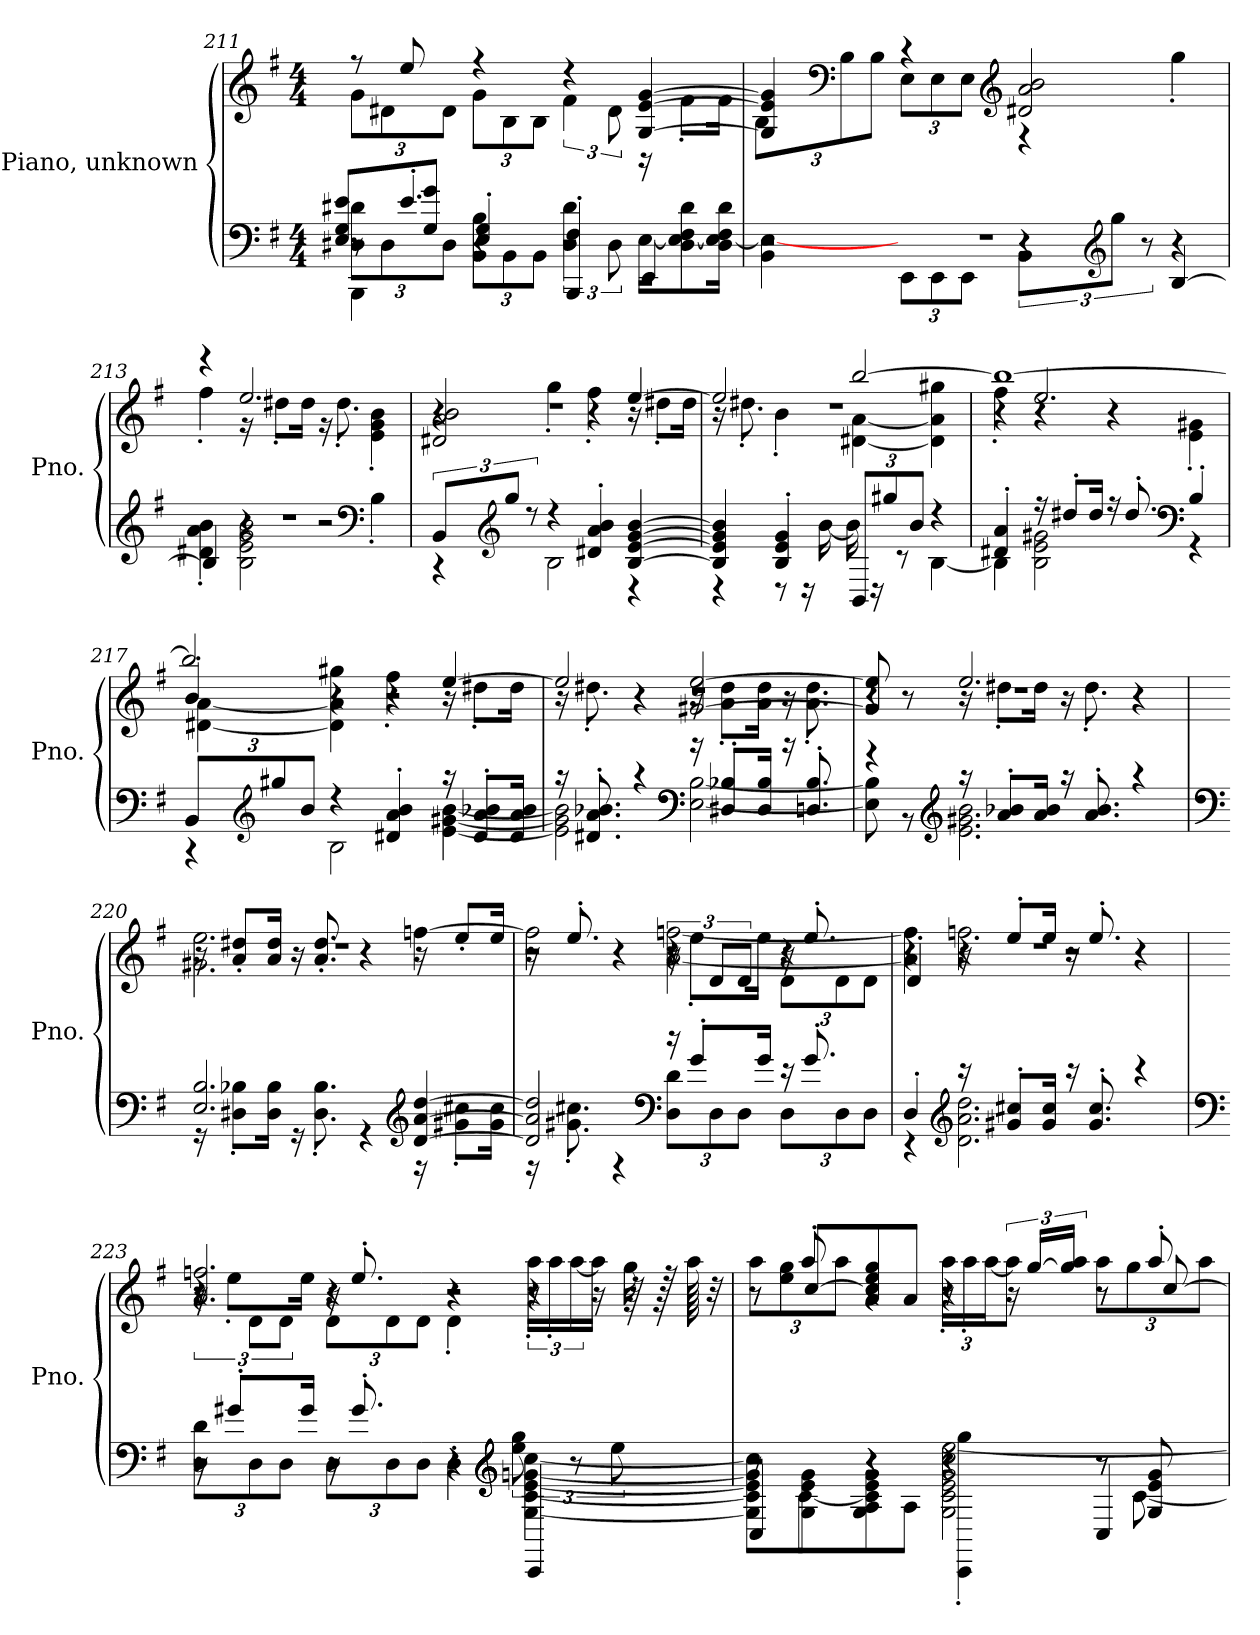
**kern	**kern
*part1	*part1
*staff2	*staff1
*I"Piano, unknown	*
*I'Pno.	*
!!LO:LB:g=z
*clefF4	*clefG2
*k[f#]	*k[f#]
*M4/4	*M4/4
=211	=211
*^	*^
*	*Xbrackettup	*	*Xbrackettup
*^	*^	*	*
8r	12D#X\ 12d#X\L	8E/ 8G/ 8e/L	4BBB\	8r	12g\L
.	12D#\	.	.	.	12d#X\
4.e'/	.	8G/ 8g/J	.	8ee/	.
.	12D#\J	.	.	.	12d#\J
.	12BB\ 12B\L	4E/' 4G/'	4r	4r	12g\L
.	12BB\	.	.	.	12B\
.	12BB\J	.	.	.	12B\J
*	*brackettup	*	*	*	*brackettup
2r	6D#\ 6d#\	4BBB/' 4F#/'	2r	4r	6f#\
.	12D#\	.	.	.	12d#\
.	[16E\KL	4EE/	.	[4G/ [4e/ [4g/	16r
.	8D#\ 8E\_ 8F#\ 8d#\	.	.	.	8f#'\L
.	16D#\ 16E\_ 16F#\ 16d#\Jk	.	.	.	16f#\Jk
*	*	*v	*v	*	*
=212	=212	=212	=212	=212
*	*	*	*	*Xbrackettup
1r	4BB\ 4E\_	2r	4G/] 4e/] 4g/]	12B\L
*	*	*	*clefF4	*
.	.	.	.	12B\
.	.	.	.	12B\J
*	*Xbrackettup	*	*	*
.	12EE\L	.	4r	12E\L
.	12EE\	.	.	12E\
.	12EE\J	.	.	12E\J
*	*	*	*clefG2	*
*	*brackettup	*	*	*
.	12BB\L	4r	2d#X/ 2a/ 2b/	4r
*clefG2	*	*	*	*
.	12gg\J	.	.	.
.	12r	.	.	.
.	4r	[4B/	.	4gg'\
!!LO:LB:g=z	!!
=213	=213	=213	=213	=213
1r	4d#X\' 4a\' 4b\'	4B/]	4r	4ff#'\
.	2B\ 2e\ 2g\ 2b\	4r	2.ee/	16r
.	.	.	.	8dd#X'\L
.	.	.	.	16dd#\Jk
.	.	2r	.	16r
.	.	.	.	8.dd#'\
*clefF4	*	*	*	*
.	4B'\	.	.	4e\' 4g\' 4b\'
*	*v	*v	*	*
=214	=214	=214	=214
*	*	*	*^
12BB/L	4r	1r	4r	2d#X/ 2a/ 2b/
*clefG2	*	*	*	*
12gg/J	.	.	.	.
12r	.	.	.	.
4r	2B\	.	4gg'\	.
4d#X/' 4a/' 4b/'	.	.	4ff#'\	4r
[4B/ [4e/ [4g/ [4b/	4r	.	16r	[4ee/
.	.	.	8dd#X'\L	.
.	.	.	16dd#\Jk	.
=215	=215	=215	=215	=215
4B/] 4e/] 4g/] 4b/]	4r	1r	16r	2ee/]
.	.	.	8.dd#X'\	.
4B/' 4e/' 4g/'	8r	.	4b'\	.
.	16r	.	.	.
.	[16b\	.	.	.
*Xbrackettup	*	*	*	*
12BB/L	16b\]	.	[4d#X\ [4a\	[2bb/
.	16r	.	.	.
12gg#X/	.	.	.	.
.	8r	.	.	.
12b/J	.	.	.	.
4r	[4B\	.	4d#\] 4a\] 4gg#X\	.
!!LO:LB:g=z	!!	!!
=216	=216	=216	=216	=216
4d#X/' 4a/'	4B\]	4r	4ff#'\	1bb_
16r	2B\ 2e\ 2g#X\	2.ee/	4r	.
8dd#X'/L	.	.	.	.
16dd#/Jk	.	.	.	.
16r	.	.	4r	.
8.dd#'/	.	.	.	.
*clefF4	*	*	*	*
4B'/	4r	.	4e\' 4g#X\'	.
=217	=217	=217	=217	=217
12BB/L	4r	4b'/	[4d#X\ [4a\	2bb/]
*clefG2	*	*	*	*
12gg#X/	.	.	.	.
12b/J	.	.	.	.
4r	2B\	4r	4d#\] 4a\] 4gg#X\	.
4d#X/' 4a/' 4b/'	.	2r	4ff#'\	4r
16r	[4e\ [4g#X\ [4b\	.	16r	[4ee/
8d#/' 8a/' 8b-X/'L	.	.	8dd#X'\L	.
16d#/ 16a/ 16b-/Jk	.	.	16dd#\Jk	.
=218	=218	=218	=218	=218
16r	2e\] 2g#\] 2b\]	1r	16r	2ee/]
8.d#X/' 8.a/' 8.b-X/'	.	.	8.dd#X'\	.
4r	.	.	4r	.
*clefF4	*	*	*	*
16r	[2E\ [2B\	.	16r	[2g#X/ [2ee/
8D#X/' 8B-X/'L	.	.	8a\' 8dd#\'L	.
16D#/ 16B-/Jk	.	.	16a\ 16dd#\Jk	.
16r	.	.	16r	.
8.Dn/' 8.B-/'	.	.	8.a\' 8.dd#\'	.
!!LO:LB:g=z	!!	!!
=219	=219	=219	=219	=219
4r	8E\] 8B\]	1r	4r	8g#/] 8ee/]
.	8r	.	.	8r
*clefG2	*	*	*	*
16r	2.e\ 2.g#X\ 2.b\	.	16r	2.ee/
8a/' 8b-X/'L	.	.	8dd#X'\L	.
16a/ 16b-/Jk	.	.	16dd#\Jk	.
16r	.	.	16r	.
8.a/' 8.b-/'	.	.	8.dd#'\	.
4r	.	.	4r	.
=220	=220	=220	=220	=220
*clefF4	*	*	*	*
2.E/ 2.B/	16r	1r	16r	2.g#X\ 2.ee\
.	8D#X\' 8B-X\'L	.	8a/' 8dd#X/'L	.
.	16D#\ 16B-\Jk	.	16a/ 16dd#/Jk	.
.	16r	.	16r	.
.	8.D#\' 8.B-\'	.	8.a/' 8.dd#/'	.
.	4r	.	4r	.
*clefG2	*	*	*	*
[4d/ [4a/ [4dd/	16r	.	16r	[4ffn\
.	8g#X\' 8cc#X\'L	.	8ee'/L	.
.	16g#\ 16cc#\Jk	.	16ee/Jk	.
!!LO:LB:g=z
=221	=221	=221	=221	=221
*	*	*	*	*^
2d/] 2a/] 2dd/]	16r	2r	2r	16r	2ff\]
.	8.g#X\' 8.cc#X\'	.	.	8.ee'/	.
.	4r	.	.	4r	.
*clefF4	*	*	*	*	*
*	*	*	*	*brackettup	*
16r	12D\ 12d\L	4r	[2a\ [2ffn\	12r	16r
8g#'/L	.	.	.	.	8ee'\L
.	12D\	.	.	12d/L	.
.	12D\J	.	.	12d/J	.
16g#/Jk	.	.	.	.	16ee\Jk
*	*	*	*	*	*Xbrackettup
16r	12D\L	16r	.	4r	12d\L
8.g#'/	.	8.ee'/	.	.	.
.	12D\	.	.	.	12d\
.	12D\J	.	.	.	12d\J
=222	=222	=222	=222	=222	=222
4D'/	4r	1r	4a\] 4ff\]	4d'/	4r
*clefG2	*	*	*	*	*
16r	2.d\ 2.a\ 2.dd\	.	4r	16r	2.ffn\
8g#X/' 8cc#X/'L	.	.	.	8ee'/L	.
16g#/ 16cc#/Jk	.	.	.	16ee/Jk	.
16r	.	.	2r	16r	.
8.g#/' 8.cc#/'	.	.	.	8.ee'/	.
4r	.	.	.	4r	.
*v	*v	*	*	*	*
!!LO:PB:g=z	!!	!!	!!
=223	=223	=223	=223	=223
*clefF4	*	*	*	*
*^	*	*	*	*
*	*^	*	*	*	*
*	*	*	*	*brackettup	*	*
16r	2r	12D\ 12d\L	4r	12r	2.a/ 2.ffn/	16r
8g#X'/L	.	.	.	.	.	8ee'\L
.	.	12D\	.	12d\L	.	.
.	.	12D\J	.	12d\J	.	.
16g#/Jk	.	.	.	.	.	16ee\Jk
*	*	*	*	*	*	*Xbrackettup
16r	.	12D\L	16r	4r	.	12d\L
8.g#'/	.	.	8.ee'/	.	.	.
.	.	12D\	.	.	.	12d\
.	.	12D\J	.	.	.	12d\J
4r	4r	4D'\	2r	4r	.	4d'\
*clefG2	*	*	*	*	*	*
*	*	*brackettup	*	*	*	*
4CC/	[4G\ [4c\ [4e\ [4gn\ [4cc\	12ee\ 12gg\	.	24aa'\LL	4r	8r
.	.	.	.	24aa'\	.	.
.	.	12r	.	[24aa\	.	.
.	.	.	.	16aa\JJ]	.	16r
.	.	12ee\	.	.	.	.
.	.	.	.	64r	.	16gg\
.	.	.	.	128r	.	.
.	.	.	.	128aa\	.	.
.	.	.	.	32r	.	.
*	*	*	*	*	*v	*v
!!LO:LB:g=z
=224	=224	=224	=224	=224	=224
*	*	*^	*	*	*
4C/	8G\] 8c\] 8e\] 8g\] 8cc\]L	2r	8r	8r	12aa\L	8r
.	.	.	.	.	12ee\ 12gg\	.
.	8G\ 8e\ 8g\J	.	[8c\L	8aa'/	.	[8cc/L
.	.	.	.	.	12aa\J	.
4r	4r	.	8G\ 8A\ 8c\] 8e\ 8g\	4r	4r	8a/ 8cc/] 8ee/ 8gg/
.	.	.	8A\J	.	.	8a/J
4r	2G\ 2c\ 2e\ 2g\ 2cc\ [2ee\	4r	4CC\' 4gg\'	4r	24aa'\LL	8r
.	.	.	.	.	24aa'\	.
.	.	.	.	.	[24aa\J	.
*	*	*	*	*	*	*brackettup
.	.	.	.	.	8aa\J]	24r
.	.	.	.	.	.	[24gg/LL
.	.	.	.	.	.	24gg/] 24aa/JJ
*	*	*	*	*	*Xbrackettup	*
4C/	.	8r	8r	8r	12aa\L	8r
.	.	.	.	.	12gg\	.
.	.	8G/ 8e/ 8g/	[8c\	8aa'/	.	[8cc/
.	.	.	.	.	12aa\J	.
*v	*v	*v	*v	*	*	*
*	*v	*v	*v
=	=
*-	*-
